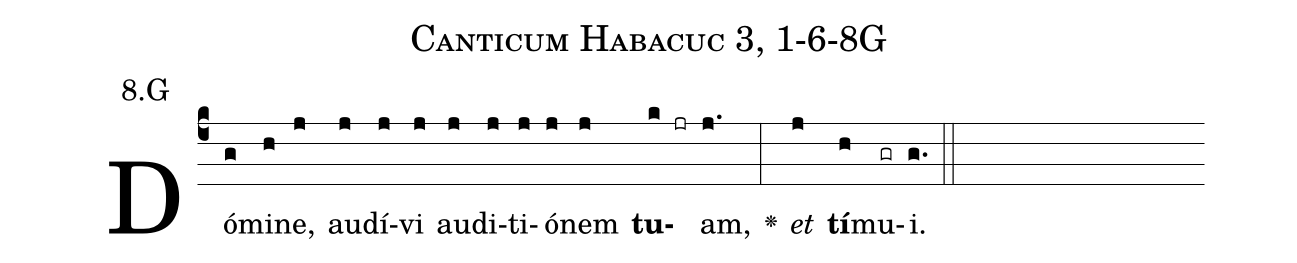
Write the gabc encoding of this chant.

name: Canticum Habacuc 3, 1-6-8G;
annotation: 8.G;
%%
(c4)Dó(g)mi(h)ne,(j) au(j)dí(j)vi(j) au(j)di(j)ti(j)ó(j)nem(j) <b>tu</b>(k jr)am,(j.) <v>\greheightstar</v>(:) <i>et</i>(j) <b>tí</b>(h)mu(gr)i.(g.) (::)


%E(j) u(j) o(i) u(j) a(h) e.(g.) (::)
